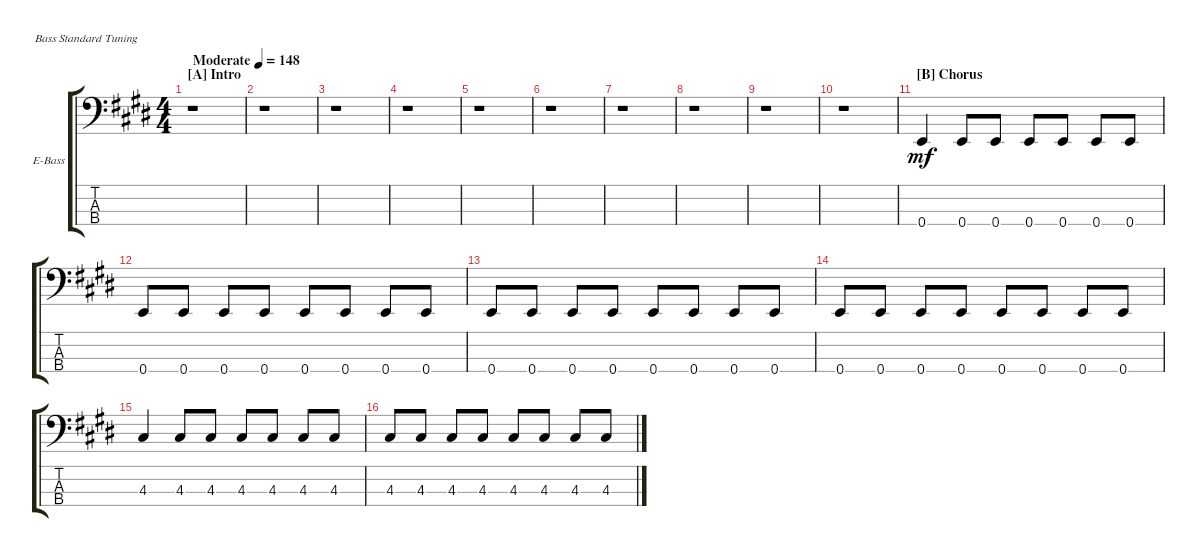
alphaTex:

\bracketExtendMode groupsimilarinstruments
\firstSystemTrackNameOrientation horizontal
\otherSystemsTrackNameOrientation horizontal
\track ("Bass" "E-Bass") {instrument electricbasspick}
\staff {score tabs}
\tuning (G2 D2 A1 E1)
\ts (4 4)
\section ("A" "Intro")
\tempo (148 "Moderate")
\clef f4
\ks e
r.1{dy mf instrument electricbasspick} |
r.1 |
\beaming (8 2 2 2 2)
r.1 |
r.1 |
r.1 |
r.1 |
r.1 |
r.1 |
r.1 |
r.1 |
\section ("B" "Chorus")
0.4.4 0.4.8 0.4.8 0.4.8 0.4.8 0.4.8 0.4.8 |
0.4.8 0.4.8 0.4.8 0.4.8 0.4.8 0.4.8 0.4.8 0.4.8 |
0.4.8 0.4.8 0.4.8 0.4.8 0.4.8 0.4.8 0.4.8 0.4.8 |
0.4.8 0.4.8 0.4.8 0.4.8 0.4.8 0.4.8 0.4.8 0.4.8 |
4.3.4 4.3.8 4.3.8 4.3.8 4.3.8 4.3.8 4.3.8 |
4.3.8 4.3.8 4.3.8 4.3.8 4.3.8 4.3.8 4.3.8 4.3.8
